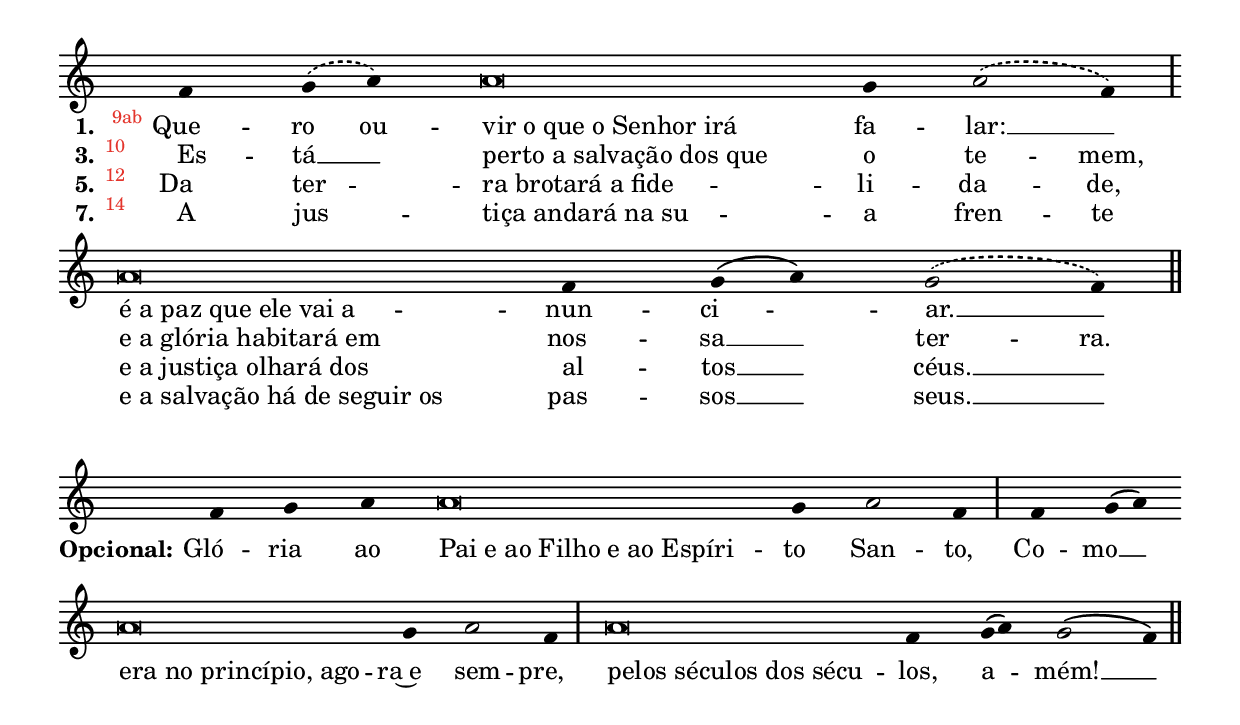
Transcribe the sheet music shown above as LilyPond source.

\version "2.24.1"

\include "gregorian.ly"
\version "2.24.1"

\include "gregorian.ly"
\include "../../modules/lilypond/neums.ily"
\include "../../modules/lilypond/spacing.ily"
\include "../../modules/lilypond/psalmody.ily"
\include "../../modules/lilypond/lyrics.ily"

chantInchoatioVI =
#(define-music-function
  (options)
  (alist?)
  #{
    \relative c' {
      \MakeInchoatioOnePostTwo f g a #options
    }
  #})

chantTenorVI = \relative c'' { \T a }

chantFlexaVI =
#(define-music-function
  (options)
  (alist?)
  #{
    \relative c'' {
      \MakeAccentusOnePostOne a g g #options
    }
  #})

chantMediatioVI =
#(define-music-function
  (options)
  (alist?)
  #{
    \relative c'' {
      \C g
      \MakeAccentusOnePostOne a f f #options
    }
  #})

chantTerminatioVIF =
#(define-music-function
  (options)
  (alist?)
  #{
    \relative c' {
      \C f \CC g a
      \MakeAccentusOnePostOne g f f #options
    }
  #})

gloriaPatriChantVIF = {
  \time 1/4
  \chantInchoatioVI #'((dieresis . total))
  \chantTenorVI
  \chantMediatioVI #'()
  \divisioMaxima
  \chantInchoatioVI #'()
  \chantTenorVI
  \chantMediatioVI #'()
  \divisioMaxima
  \chantTenorVI
  \chantTerminatioVIF #'((syneresis . total))
  \finalis

}

gloriaPatriVerseVIF = \lyricmode {
  \set stanza = "Opcional:"
  Gló -- ria ao
  \Tenor "Pai e ao Filho e ao Espíri" -- to San -- to,
  Co -- mo __ \Tenor "era no princípio, ago" -- ra~e sem -- pre,
  \Tenor "pelos séculos dos sécu" -- los, a -- mém! __
}

\include "../../../modules/lilypond/neums.ily"
\include "../../../modules/lilypond/spacing.ily"
\include "../../../modules/lilypond/layout.ily"
\include "../../../modules/lilypond/lyrics.ily"

psalmChant = {
  \PsalmSignature
  \key c \major
  \once \slurDashed
  \S \chantInchoatioVI #'((dieresis . partial))
  \chantTenorVI
  \chantMediatioVI #'((syneresis . partial))
  \divisioMaxima
  \chantTenorVI
  \chantTerminatioVIF #'((syneresis . partial))
  \finalis
}

psalmVerseI = \lyricmode {
  \set stanza = "1."
  \MelismaOff
  \VSup "9ab" Que --
  \MelismaOff ro ou -- \MelismaOn
  \Tenor "vir o que o Senhor irá" fa -- lar: __
  \Tenor "é a paz que ele vai a" -- nun -- ci -- ar. __
}

psalmVerseII = \lyricmode {
  \set stanza = "2."
  \VSup "9cd" A paz __
  \Tenor "para o seu povo e seus" a --
  \MelismaOff mi -- gos, \MelismaOn
  \Tenor "para os que voltam ao Senhor seu" co -- ra -- ção. __
}

psalmVerseIII = \lyricmode {
  \set stanza = "3."
  \VSup "10" Es -- tá __
  \Tenor "perto a salvação dos que" o
  \MelismaOff te -- mem, \MelismaOn
  \Tenor "e a glória habitará em" nos -- sa __
  \MelismaOff ter -- ra. \MelismaOn
}

psalmVerseIV = \lyricmode {
  \set stanza = "4."
  \VSup "11" A ver --
  \Tenor "dade e o amor se encon" -- tra -- rão, __
  \Tenor "a justiça e a paz se a" --
  bra -- ça -- rão. __
}

psalmVerseV = \lyricmode {
  \set stanza = "5."
  \VSup "12" Da ter --
  \Tenor "ra brotará a fide" -- li --
  \MelismaOff da -- de, \MelismaOn
  \Tenor "e a justiça olhará dos" al -- tos __ céus. __
}

psalmVerseVI = \lyricmode {
  \set stanza = "6."
  \VSup "13" O Se --
  \Tenor "nhor nos dará tudo o que" é bom, __
  \Tenor "e a nossa terra nos dará su" -- as co --
  \MelismaOff lhei -- tas. \MelismaOn
}

psalmVerseVII = \lyricmode {
  \set stanza = "7."
  \VSup "14" A jus --
  \Tenor "tiça andará na su" -- a
  \MelismaOff fren -- te \MelismaOn
  \Tenor "e a salvação há de seguir os" pas -- sos __ seus. __
}

\GregorianTranscriptionLayout

\score {
  \new GregorianTranscriptionStaff <<
    \new GregorianTranscriptionVoice = "psalm" {
      \psalmChant
    }

    \new GregorianTranscriptionLyrics \lyricsto "psalm" \psalmVerseI
    \new GregorianTranscriptionAltLyrics \lyricsto "psalm" \psalmVerseII
    \new GregorianTranscriptionLyrics \lyricsto "psalm" \psalmVerseIII
    \new GregorianTranscriptionAltLyrics \lyricsto "psalm" \psalmVerseIV
    \new GregorianTranscriptionLyrics \lyricsto "psalm" \psalmVerseV
    \new GregorianTranscriptionAltLyrics \lyricsto "psalm"
    \psalmVerseVI
    \new GregorianTranscriptionLyrics \lyricsto "psalm" \psalmVerseVII
  >>
}

\markup \vspace #1

\score {
  \new GregorianTranscriptionStaff <<
    \new GregorianTranscriptionVoice = "gloria" {
      \gloriaPatriChantVIF
    }

    \new GregorianTranscriptionLyrics \lyricsto "gloria" \gloriaPatriVerseVIF
  >>
}